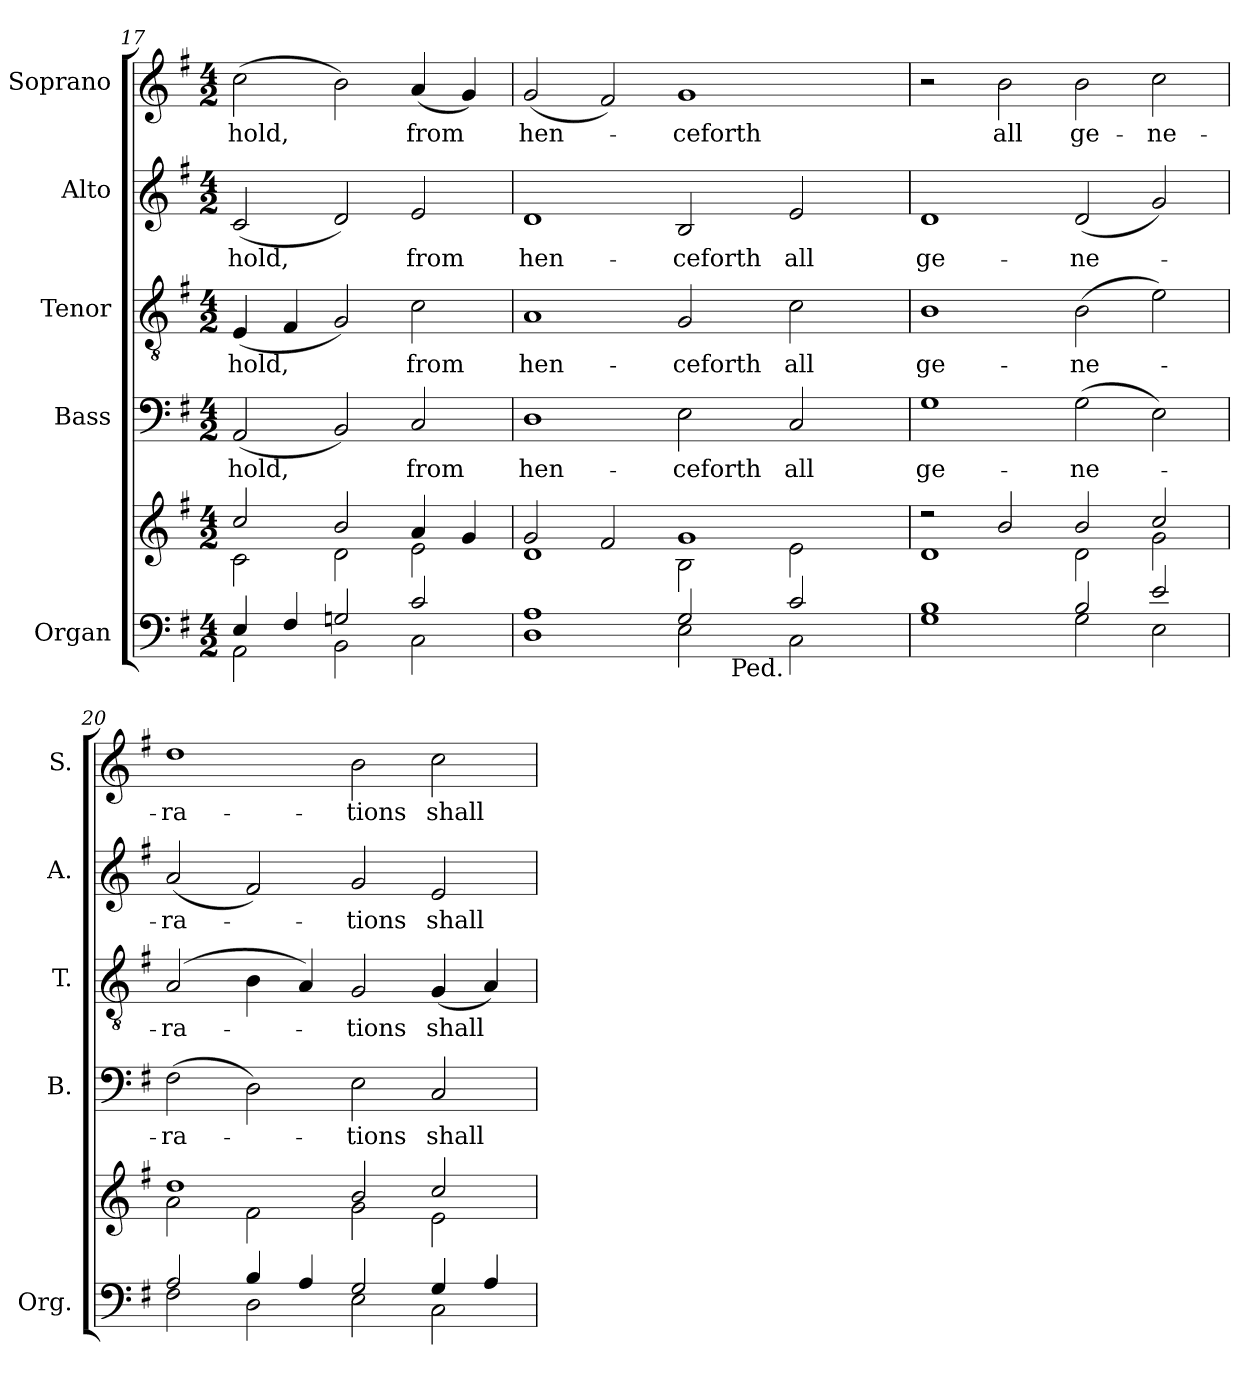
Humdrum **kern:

**kern	**kern	**kern	**text	**kern	**text	**kern	**text	**kern	**text
*part5	*part5	*part4	*part4	*part3	*part3	*part2	*part2	*part1	*part1
*staff6	*staff5	*staff4	*staff4	*staff3	*staff3	*staff2	*staff2	*staff1	*staff1
*I"Organ	*	*I"Bass	*	*I"Tenor	*	*I"Alto	*	*I"Soprano	*
*I'Org.	*	*I'B.	*	*I'T.	*	*I'A.	*	*I'S.	*
*clefF4	*clefG2	*clefF4	*	*clefGv2	*	*clefG2	*	*clefG2	*
*	*	*	*	*ITrd7c12	*	*	*	*	*
*k[f#]	*k[f#]	*k[f#]	*	*k[f#]	*	*k[f#]	*	*k[f#]	*
*G:	*G:	*G:	*	*G:	*	*G:	*	*G:	*
*M4/2	*M4/2	*M4/2	*	*M4/2	*	*M4/2	*	*M4/2	*
=17	=17	=17	=17	=17	=17	=17	=17	=17	=17
*^	*^	*	*	*	*	*	*	*	*
!	!	!	!	!	!LO:LY:b:color=#000000	!	!	!	!	!	!
!	!	!	!	!	!	!	!LO:LY:b:color=#000000	!	!	!	!
!	!	!	!	!	!	!	!	!	!LO:LY:b:color=#000000	!	!
!	!	!	!	!	!	!	!	!	!	!	!LO:LY:b:color=#000000
4Ei/	2AAi\	2cci/	2ci\	(2AAi/	-hold,	(4EEi/	-hold,	(2ci/	-hold,	(2cci\	-hold,
4F#i/	.	.	.	.	.	4FF#i/	.	.	.	.	.
2Gni/	2BBi\	2bi/	2di\	2BBi/)	.	2GGi/)	.	2di/)	.	2bi\)	.
!	!	!	!	!	!LO:LY:b:color=#000000	!	!	!	!	!	!
!	!	!	!	!	!	!	!LO:LY:b:color=#000000	!	!	!	!
!	!	!	!	!	!	!	!	!	!LO:LY:b:color=#000000	!	!
!	!	!	!	!	!	!	!	!	!	!	!LO:LY:b:color=#000000
2ci/	2Ci\	4ai/	2ei\	2Ci/	from	2Ci\	from	2ei/	from	(4ai/	from
.	.	4gi/	.	.	.	.	.	.	.	4gi/)	.
=18	=18	=18	=18	=18	=18	=18	=18	=18	=18	=18	=18
!	!	!	!	!	!LO:LY:b:color=#000000	!	!	!	!	!	!
!	!	!	!	!	!	!	!LO:LY:b:color=#000000	!	!	!	!
!	!	!	!	!	!	!	!	!	!LO:LY:b:color=#000000	!	!
!	!	!	!	!	!	!	!	!	!	!	!LO:LY:b:color=#000000
*	*^	*	*	*	*	*	*	*	*	*	*
1Ai	1Di	1ryy	2gi/	1di	1Di	hen-	1AAi	hen-	1di	hen-	(2gi/	hen-
.	.	.	2f#i/	.	.	.	.	.	.	.	2f#i/)	.
!	!	!	!	!	!	!LO:LY:b:color=#000000	!	!	!	!	!	!
!	!	!	!	!	!	!	!	!LO:LY:b:color=#000000	!	!	!	!
!	!	!	!	!	!	!	!	!	!	!LO:LY:b:color=#000000	!	!
!	!	!	!	!	!	!	!	!	!	!	!	!LO:LY:b:color=#000000
2Gi/	2Ei\	8ryy	1gi	2Bi\	2Ei\	-ceforth	2GGi/	-ceforth	2Bi/	-ceforth	1gi	-ceforth
.	.	32..ryy	.	.	.	.	.	.	.	.	.	.
!	!	!LO:TX:b:t=Ped.	!	!	!	!	!	!	!	!	!	!
.	.	2ryy	.	.	.	.	.	.	.	.	.	.
!	!	!	!	!	!	!LO:LY:b:color=#000000	!	!	!	!	!	!
!	!	!	!	!	!	!	!	!LO:LY:b:color=#000000	!	!	!	!
!	!	!	!	!	!	!	!	!	!	!LO:LY:b:color=#000000	!	!
2ci/	2Ci\	.	.	2ei\	2Ci/	all	2Ci\	all	2ei/	all	.	.
.	.	4ryy	.	.	.	.	.	.	.	.	.	.
.	.	16ryy	.	.	.	.	.	.	.	.	.	.
.	.	128ryy	.	.	.	.	.	.	.	.	.	.
*	*v	*v	*	*	*	*	*	*	*	*	*	*
!!LO:LB:g=z
=19	=19	=19	=19	=19	=19	=19	=19	=19	=19	=19	=19
*	*^	*	*	*	*	*	*	*	*	*	*
!	!	!	!	!	!	!LO:LY:b:color=#000000	!	!	!	!	!	!
*	*v	*v	*	*	*	*	*	*	*	*	*	*
*	*^	*	*	*	*	*	*	*	*	*	*
!	!	!	!	!	!	!	!	!LO:LY:b:color=#000000	!	!	!	!
*	*v	*v	*	*	*	*	*	*	*	*	*	*
*	*^	*	*	*	*	*	*	*	*	*	*
!	!	!	!	!	!	!	!	!	!	!LO:LY:b:color=#000000	!	!
*	*v	*v	*	*	*	*	*	*	*	*	*	*
1Bi	1Gi	2r	1di	1Gi	ge-	1BBi	ge-	1di	ge-	2r	.
!	!	!	!	!	!	!	!	!	!	!	!LO:LY:b:color=#000000
.	.	2bi/	.	.	.	.	.	.	.	2bi\	all
!	!	!	!	!	!LO:LY:b:color=#000000	!	!	!	!	!	!
!	!	!	!	!	!	!	!LO:LY:b:color=#000000	!	!	!	!
!	!	!	!	!	!	!	!	!	!LO:LY:b:color=#000000	!	!
!	!	!	!	!	!	!	!	!	!	!	!LO:LY:b:color=#000000
2Bi/	2Gi\	2bi/	2di\	(2Gi\	-ne-	(2BBi\	-ne-	(2di/	-ne-	2bi\	ge-
!	!	!	!	!	!	!	!	!	!	!	!LO:LY:b:color=#000000
2ei/	2Ei\	2cci/	2gi\	2Ei\)	.	2Ei\)	.	2gi/)	.	2cci\	-ne-
=20	=20	=20	=20	=20	=20	=20	=20	=20	=20	=20	=20
!	!	!	!	!	!LO:LY:b:color=#000000	!	!	!	!	!	!
!	!	!	!	!	!	!	!LO:LY:b:color=#000000	!	!	!	!
!	!	!	!	!	!	!	!	!	!LO:LY:b:color=#000000	!	!
!	!	!	!	!	!	!	!	!	!	!	!LO:LY:b:color=#000000
2Ai/	2F#i\	1ddi	2ai\	(2F#i\	-ra-	(2AAi/	-ra-	(2ai/	-ra-	1ddi	-ra-
4Bi/	2Di\	.	2f#i\	2Di\)	.	4BBi\	.	2f#i/)	.	.	.
4Ai/	.	.	.	.	.	4AAi/)	.	.	.	.	.
!	!	!	!	!	!LO:LY:b:color=#000000	!	!	!	!	!	!
!	!	!	!	!	!	!	!LO:LY:b:color=#000000	!	!	!	!
!	!	!	!	!	!	!	!	!	!LO:LY:b:color=#000000	!	!
!	!	!	!	!	!	!	!	!	!	!	!LO:LY:b:color=#000000
2Gi/	2Ei\	2bi/	2gi\	2Ei\	-tions	2GGi/	-tions	2gi/	-tions	2bi\	-tions
!	!	!	!	!	!LO:LY:b:color=#000000	!	!	!	!	!	!
!	!	!	!	!	!	!	!LO:LY:b:color=#000000	!	!	!	!
!	!	!	!	!	!	!	!	!	!LO:LY:b:color=#000000	!	!
!	!	!	!	!	!	!	!	!	!	!	!LO:LY:b:color=#000000
4Gi/	2Ci\	2cci/	2ei\	2Ci/	shall	(4GGi/	shall	2ei/	shall	2cci\	shall
4Ai/	.	.	.	.	.	4AAi/)	.	.	.	.	.
*v	*v	*	*	*	*	*	*	*	*	*	*
*	*v	*v	*	*	*	*	*	*	*	*
=	=	=	=	=	=	=	=	=	=
*-	*-	*-	*-	*-	*-	*-	*-	*-	*-
